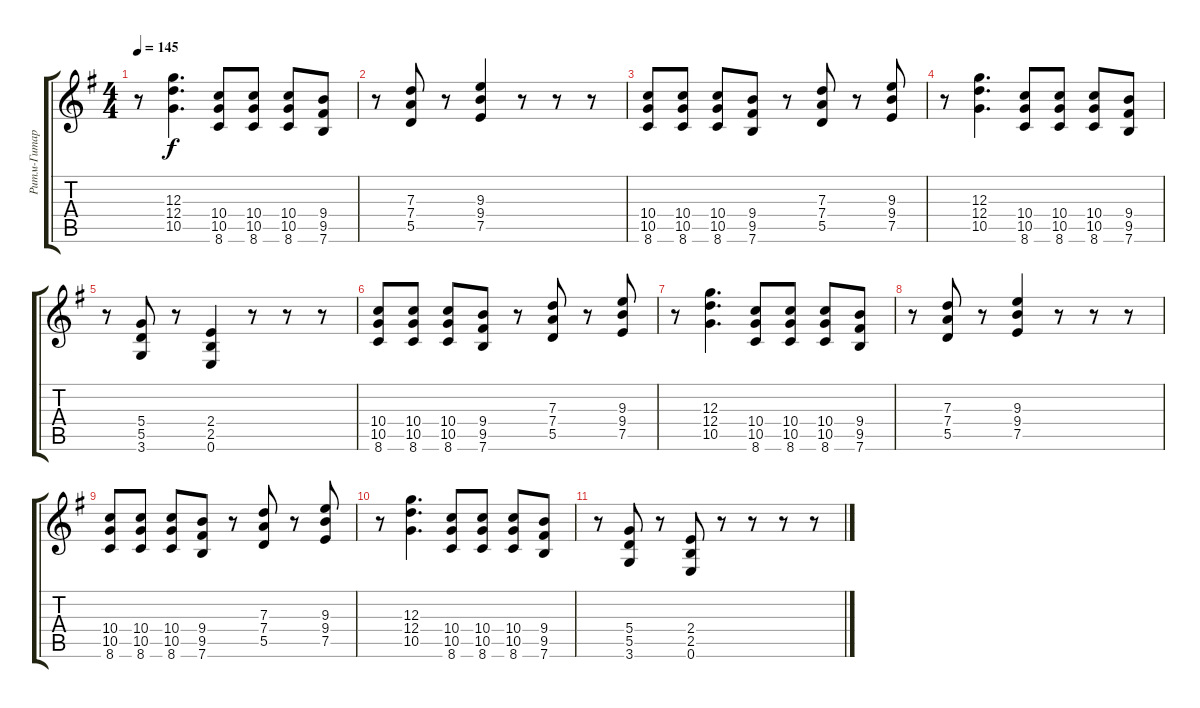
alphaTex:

\track ("Ритм-Гитара" "Ритм-Гитар") {instrument acousticguitarnylon}
\staff {score tabs}
\tuning (E4 B3 G3 D3 A2 E2) {hide}
\ts (4 4)
\tempo 145
\clef g2
\ks eminor
r.8{dy f} (12.3 12.4 10.5).4{d} (10.4 10.5 8.6).8 (10.4 10.5 8.6).8 (10.4 10.5 8.6).8 (9.4 9.5 7.6).8 |
r.8 (7.3 7.4 5.5).8 r.8 (9.3 9.4 7.5).4 r.8 r.8 r.8 |
(10.4 10.5 8.6).8 (10.4 10.5 8.6).8 (10.4 10.5 8.6).8 (9.4 9.5 7.6).8 r.8 (7.3 7.4 5.5).8 r.8 (9.3 9.4 7.5).8 |
r.8 (12.3 12.4 10.5).4{d} (10.4 10.5 8.6).8 (10.4 10.5 8.6).8 (10.4 10.5 8.6).8 (9.4 9.5 7.6).8 |
r.8 (5.4 5.5 3.6).8 r.8 (2.4 2.5 0.6).4 r.8 r.8 r.8 |
(10.4 10.5 8.6).8 (10.4 10.5 8.6).8 (10.4 10.5 8.6).8 (9.4 9.5 7.6).8 r.8 (7.3 7.4 5.5).8 r.8 (9.3 9.4 7.5).8 |
r.8 (12.3 12.4 10.5).4{d} (10.4 10.5 8.6).8 (10.4 10.5 8.6).8 (10.4 10.5 8.6).8 (9.4 9.5 7.6).8 |
r.8 (7.3 7.4 5.5).8 r.8 (9.3 9.4 7.5).4 r.8 r.8 r.8 |
(10.4 10.5 8.6).8 (10.4 10.5 8.6).8 (10.4 10.5 8.6).8 (9.4 9.5 7.6).8 r.8 (7.3 7.4 5.5).8 r.8 (9.3 9.4 7.5).8 |
r.8 (12.3 12.4 10.5).4{d} (10.4 10.5 8.6).8 (10.4 10.5 8.6).8 (10.4 10.5 8.6).8 (9.4 9.5 7.6).8 |
r.8 (5.4 5.5 3.6).8 r.8 (2.4 2.5 0.6).8 r.8 r.8 r.8 r.8
